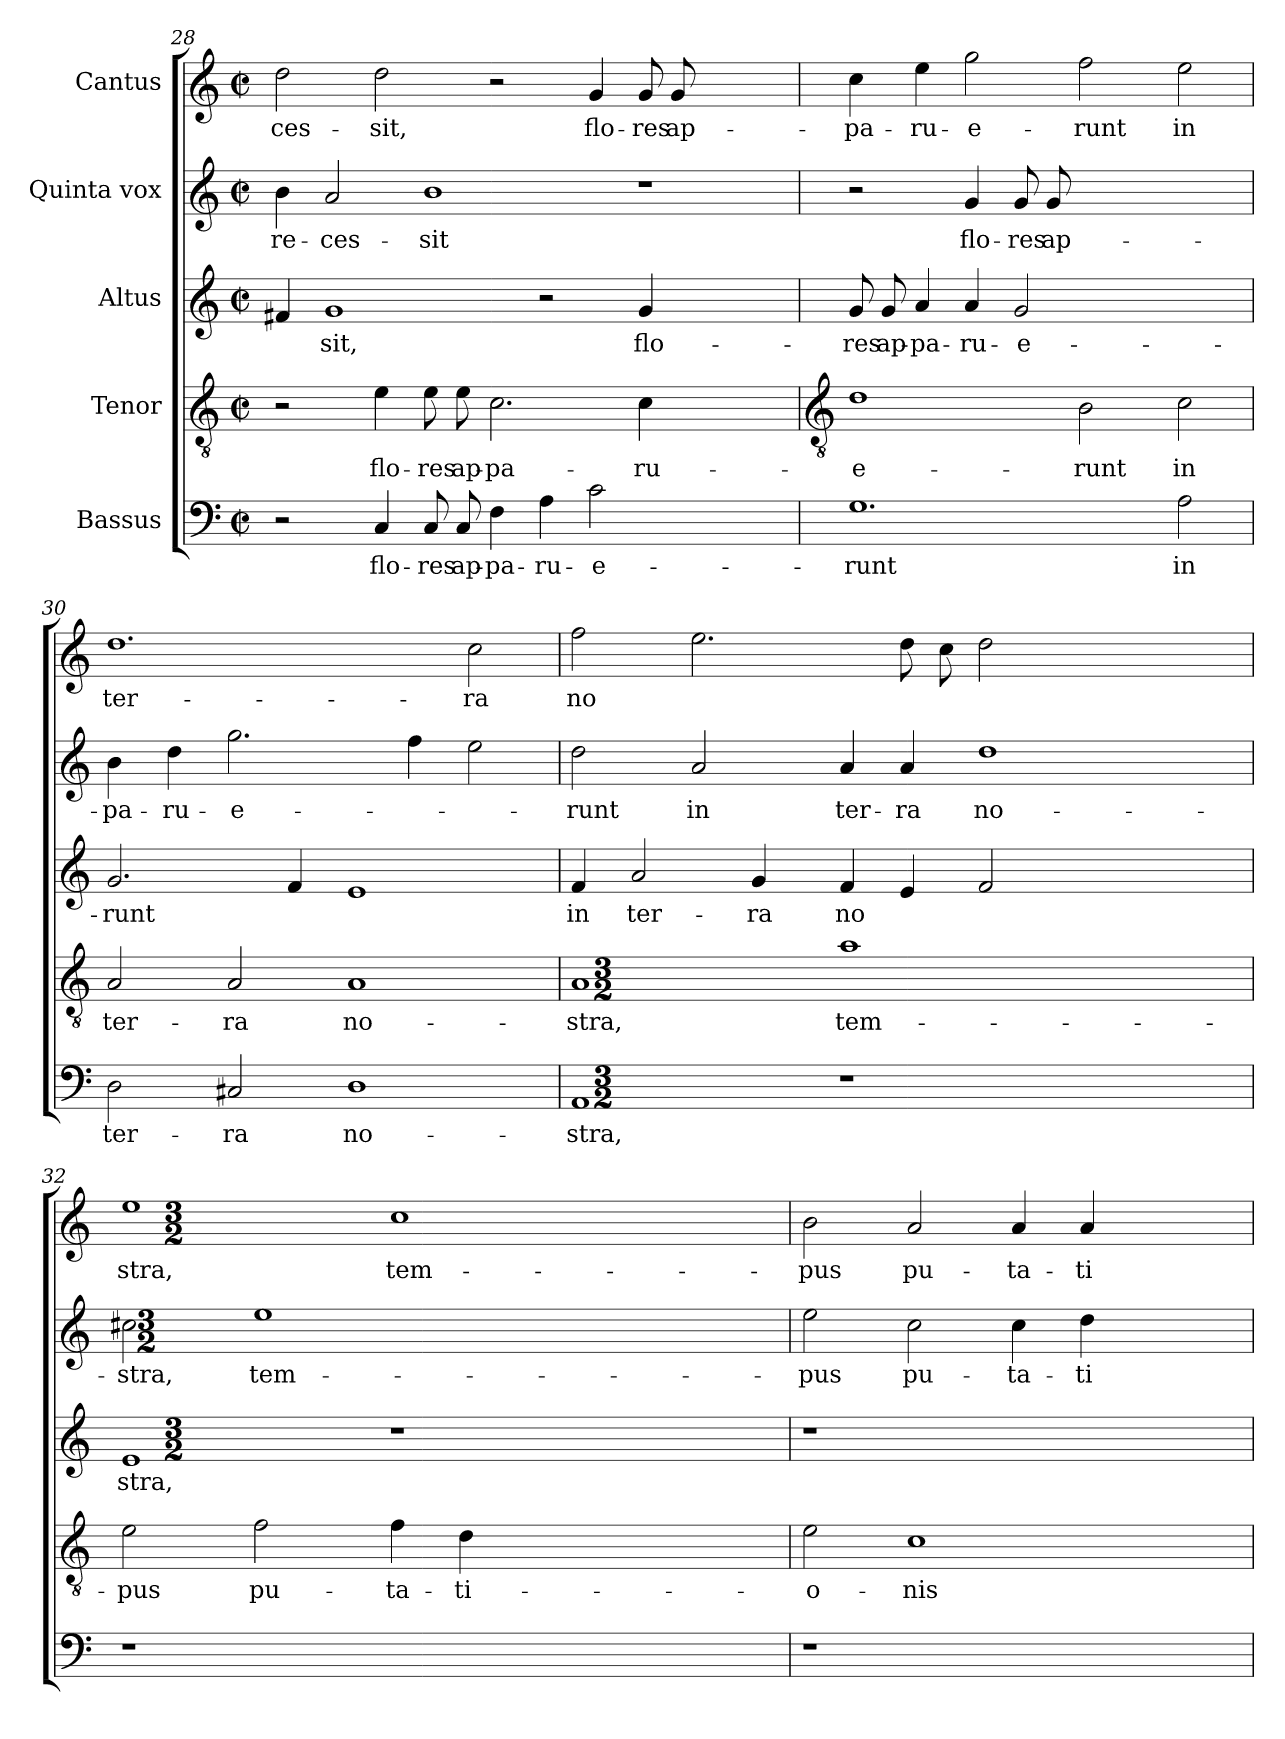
**kern	**text	**kern	**text	**kern	**text	**kern	**text	**kern	**text
*part5	*part5	*part4	*part4	*part3	*part3	*part2	*part2	*part1	*part1
*staff5	*staff5	*staff4	*staff4	*staff3	*staff3	*staff2	*staff2	*staff1	*staff1
*I"Bassus	*	*I"Tenor	*	*I"Altus	*	*I"Quinta vox	*	*I"Cantus	*
*clefF4	*	*clefGv2	*	*clefG2	*	*clefG2	*	*clefG2	*
*k[]	*	*k[]	*	*k[]	*	*k[]	*	*k[]	*
*C:	*	*C:	*	*C:	*	*C:	*	*C:	*
*M4/2	*	*M4/2	*	*M4/2	*	*M4/2	*	*M4/2	*
*met(c|)	*	*met(c|)	*	*met(c|)	*	*met(c|)	*	*met(c|)	*
=28	=28	=28	=28	=28	=28	=28	=28	=28	=28
!	!	!	!	!	!	!	!LO:LY:b	!	!LO:LY:b
2r	.	2r	.	4f#X	.	4b	re-	2dd	-ces-
!	!	!	!	!	!LO:LY:b	!	!LO:LY:b	!	!
.	.	.	.	1g	-sit,	2a	-ces-	.	.
!	!LO:LY:b	!	!LO:LY:b	!	!	!	!	!	!LO:LY:b
4C	flo-	4e	flo-	.	.	.	.	2dd	-sit,
!	!LO:LY:b	!	!LO:LY:b	!	!	!	!LO:LY:b	!	!
8C	-res	8e	-res	.	.	1b	-sit	.	.
!	!LO:LY:b	!	!LO:LY:b	!	!	!	!	!	!
8C	ap-	8e	ap-	.	.	.	.	.	.
!	!LO:LY:b	!	!LO:LY:b	!	!	!	!	!	!
4F	-pa-	2.c	-pa-	.	.	.	.	2r	.
!	!LO:LY:b	!	!	!	!	!	!	!	!
4A	-ru-	.	.	2r	.	.	.	.	.
!	!LO:LY:b	!	!	!	!	!	!	!	!LO:LY:b
2c	-e-	.	.	.	.	.	.	4g	flo-
!	!	!	!LO:LY:b	!	!LO:LY:b	!	!	!	!LO:LY:b
.	.	4c	-ru-	4g	flo-	1r	.	8g	-res
!	!	!	!	!	!	!	!	!	!LO:LY:b
.	.	.	.	.	.	.	.	8g	ap-
2.ryy	.	2.ryy	.	2.ryy	.	.	.	2.ryy	.
!!LO:LB:g=z
=29	=29	=29	=29	=29	=29	=29	=29	=29	=29
*	*	*clefGv2	*	*	*	*	*	*	*
!	!LO:LY:b	!	!LO:LY:b	!	!LO:LY:b	!	!	!	!LO:LY:b
1.G	-runt	1d	-e-	8g	-res	2r	.	4cc	-pa-
!	!	!	!	!	!LO:LY:b	!	!	!	!
.	.	.	.	8g	ap-	.	.	.	.
!	!	!	!	!	!LO:LY:b	!	!	!	!LO:LY:b
.	.	.	.	4a	-pa-	.	.	4ee	-ru-
!	!	!	!	!	!LO:LY:b	!	!LO:LY:b	!	!LO:LY:b
.	.	.	.	4a	-ru-	4g	flo-	2gg	-e-
!	!	!	!	!	!LO:LY:b	!	!LO:LY:b	!	!
.	.	.	.	2g	-e-	8g	-res	.	.
!	!	!	!	!	!	!	!LO:LY:b	!	!
.	.	.	.	.	.	8g	ap-	.	.
!	!	!	!LO:LY:b	!	!	!	!	!	!LO:LY:b
.	.	2B	-runt	.	.	1ryy	.	2ff	-runt
.	.	.	.	2.ryy	.	.	.	.	.
!	!LO:LY:b	!	!LO:LY:b	!	!	!	!	!	!LO:LY:b
2A	in	2c	in	.	.	.	.	2ee	in
!!LO:LB:g=z
=30	=30	=30	=30	=30	=30	=30	=30	=30	=30
!	!LO:LY:b	!	!LO:LY:b	!	!LO:LY:b	!	!LO:LY:b	!	!LO:LY:b
2D	ter-	2A	ter-	2.g	-runt	4b	-pa-	1.dd	ter-
!	!	!	!	!	!	!	!LO:LY:b	!	!
.	.	.	.	.	.	4dd	-ru-	.	.
!	!LO:LY:b	!	!LO:LY:b	!	!	!	!LO:LY:b	!	!
2C#X	-ra	2A	-ra	.	.	2.gg	-e-	.	.
.	.	.	.	4f	.	.	.	.	.
!	!LO:LY:b	!	!LO:LY:b	!	!	!	!	!	!
1D	no-	1A	no-	1e	.	.	.	.	.
.	.	.	.	.	.	4ff	.	.	.
!	!	!	!	!	!	!	!	!	!LO:LY:b
.	.	.	.	.	.	2ee	.	2cc	-ra
=31	=31	=31	=31	=31	=31	=31	=31	=31	=31
!	!LO:LY:b	!	!LO:LY:b	!	!LO:LY:b	!	!LO:LY:b	!	!LO:LY:b
1AA	-stra,	1A	-stra,	4f	in	2dd	-runt	2ff	no
!	!	!	!	!	!LO:LY:b	!	!	!	!
.	.	.	.	2a	ter-	.	.	.	.
!	!	!	!	!	!	!	!LO:LY:b	!	!
.	.	.	.	.	.	2a	in	2.ee	.
!	!	!	!	!	!LO:LY:b	!	!	!	!
.	.	.	.	4g	-ra	.	.	.	.
*M3/2	*	*M3/2	*	*	*	*	*	*	*
!LO:N:vis=1	!	!	!LO:LY:b	!	!LO:LY:b	!	!LO:LY:b	!	!
0r	.	1a	tem-	4f	no	4a	ter-	.	.
!	!	!	!	!	!	!	!LO:LY:b	!	!
.	.	.	.	4e	.	4a	-ra	8dd	.
.	.	.	.	.	.	.	.	8cc	.
!	!	!	!	!	!	!	!LO:LY:b	!	!
.	.	.	.	2f	.	1dd	no-	2dd	.
.	.	1ryy	.	1ryy	.	.	.	1ryy	.
.	.	.	.	.	.	2ryy	.	.	.
=32	=32	=32	=32	=32	=32	=32	=32	=32	=32
!LO:N:vis=1	!	!	!LO:LY:b	!	!LO:LY:b	!	!LO:LY:b	!	!LO:LY:b
0r	.	2e	-pus	1e	stra,	2cc#X	-stra,	1ee	stra,
*	*	*	*	*	*	*M3/2	*	*	*
!	!	!	!LO:LY:b	!	!	!	!LO:LY:b	!	!
.	.	2f	pu-	.	.	1ee	tem-	.	.
*	*	*	*	*M3/2	*	*	*	*M3/2	*
!	!	!	!LO:LY:b	!LO:N:vis=1	!	!	!	!	!LO:LY:b
.	.	4f	-ta-	0r	.	.	.	1cc	tem-
!	!	!	!LO:LY:b	!	!	!	!	!	!
.	.	4d	-ti-	.	.	.	.	.	.
.	.	1.ryy	.	.	.	1.ryy	.	.	.
1ryy	.	.	.	.	.	.	.	1ryy	.
=33	=33	=33	=33	=33	=33	=33	=33	=33	=33
!LO:N:vis=1	!	!	!LO:LY:b	!LO:N:vis=1	!	!	!LO:LY:b	!	!LO:LY:b
0r	.	2e	-o-	0r	.	2ee	-pus	2b	-pus
!	!	!	!LO:LY:b	!	!	!	!LO:LY:b	!	!LO:LY:b
.	.	1c	-nis	.	.	2cc	pu-	2a	pu-
!	!	!	!	!	!	!	!LO:LY:b	!	!LO:LY:b
.	.	.	.	.	.	4cc	-ta-	4a	-ta-
!	!	!	!	!	!	!	!LO:LY:b	!	!LO:LY:b
.	.	.	.	.	.	4dd	-ti-	4a	-ti-
.	.	2ryy	.	.	.	2ryy	.	2ryy	.
=	=	=	=	=	=	=	=	=	=
*-	*-	*-	*-	*-	*-	*-	*-	*-	*-
